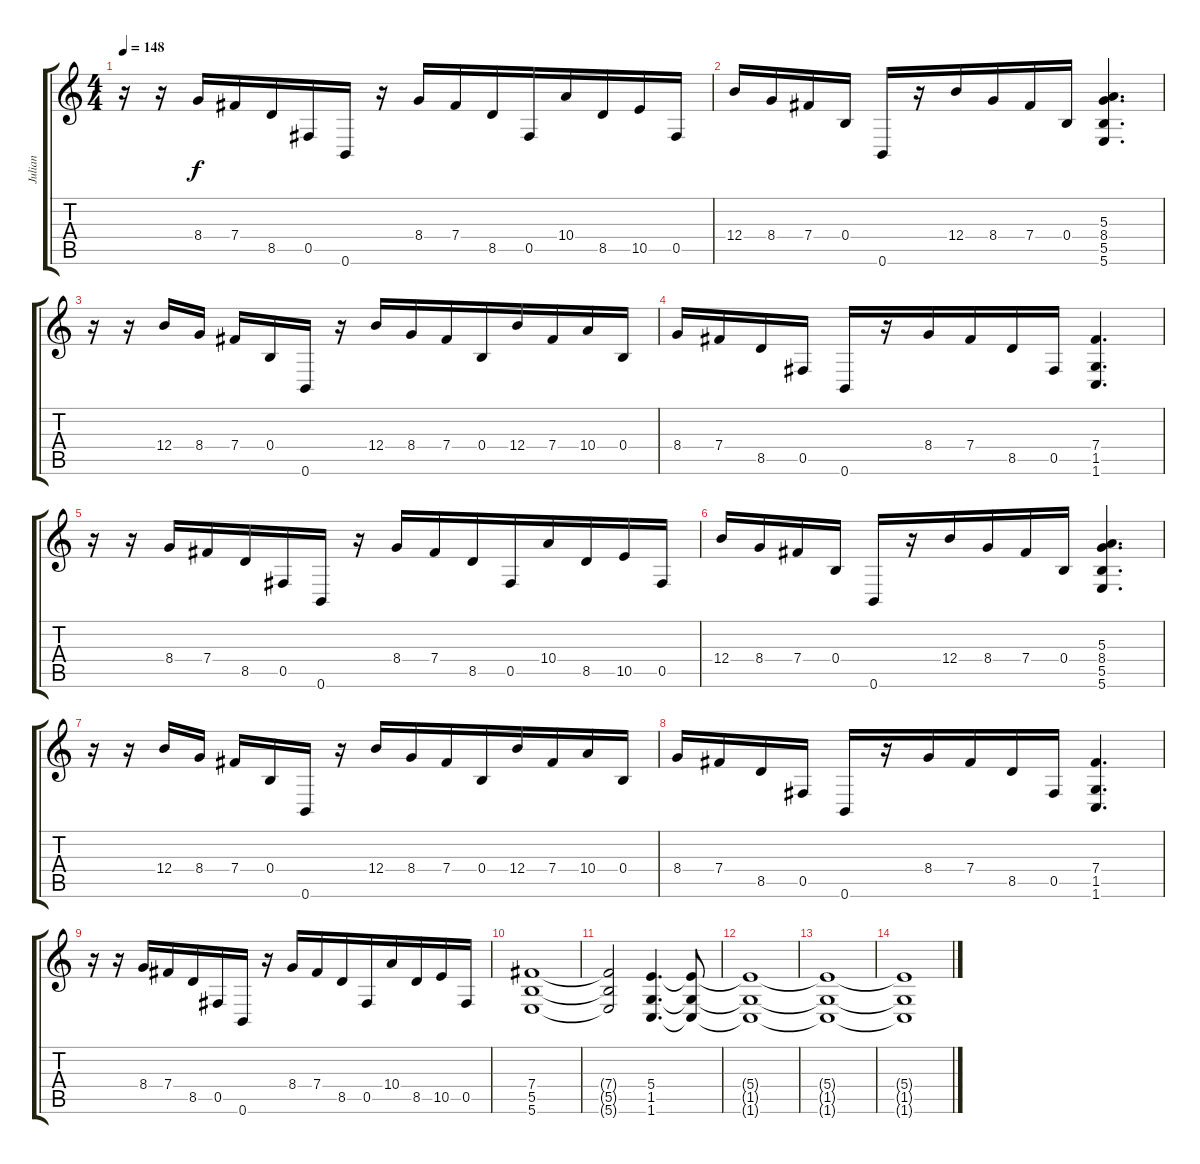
\track ("Julian" "Julian") {instrument overdrivenguitar}
\staff {score tabs}
\tuning (Db4 Ab3 E3 B2 Gb2 B1) {hide}
\ts (4 4)
\tempo 148
\clef g2
\ks c
r.16{dy f beam merge} r.16 8.4.16{beam merge} 7.4.16{beam merge} 8.5.16{beam merge} 0.5.16 0.6.16 r.16 8.4.16{beam merge} 7.4.16{beam merge} 8.5.16{beam merge} 0.5.16{beam merge} 10.4.16 8.5.16{beam merge} 10.5.16 0.5.16 |
12.4.16 8.4.16 7.4.16 0.4.16 0.6.16 r.16{beam merge} 12.4.16 8.4.16{beam merge} 7.4.16 0.4.16{beam merge} (5.3 8.4 5.5 5.6).4{d} |
r.16 r.16 12.4.16 8.4.16 7.4.16 0.4.16 0.6.16 r.16{beam merge} 12.4.16 8.4.16{beam merge} 7.4.16 0.4.16{beam merge} 12.4.16 7.4.16{beam merge} 10.4.16 0.4.16 |
8.4.16{beam merge} 7.4.16{beam merge} 8.5.16{beam merge} 0.5.16 0.6.16 r.16 8.4.16{beam merge} 7.4.16{beam merge} 8.5.16{beam merge} 0.5.16 (7.4 1.5 1.6).4{d} |
r.16{beam merge} r.16 8.4.16{beam merge} 7.4.16{beam merge} 8.5.16{beam merge} 0.5.16 0.6.16 r.16 8.4.16{beam merge} 7.4.16{beam merge} 8.5.16{beam merge} 0.5.16{beam merge} 10.4.16 8.5.16{beam merge} 10.5.16 0.5.16 |
12.4.16 8.4.16 7.4.16 0.4.16 0.6.16 r.16{beam merge} 12.4.16 8.4.16{beam merge} 7.4.16 0.4.16{beam merge} (5.3 8.4 5.5 5.6).4{d} |
r.16 r.16 12.4.16 8.4.16 7.4.16 0.4.16 0.6.16 r.16{beam merge} 12.4.16 8.4.16{beam merge} 7.4.16 0.4.16{beam merge} 12.4.16 7.4.16{beam merge} 10.4.16 0.4.16 |
8.4.16{beam merge} 7.4.16{beam merge} 8.5.16{beam merge} 0.5.16 0.6.16 r.16 8.4.16{beam merge} 7.4.16{beam merge} 8.5.16{beam merge} 0.5.16 (7.4 1.5 1.6).4{d} |
r.16{beam merge} r.16 8.4.16{beam merge} 7.4.16{beam merge} 8.5.16{beam merge} 0.5.16 0.6.16 r.16 8.4.16{beam merge} 7.4.16{beam merge} 8.5.16{beam merge} 0.5.16{beam merge} 10.4.16 8.5.16{beam merge} 10.5.16 0.5.16 |
(7.4 5.5 5.6).1 |
(7.4{t} 5.5{t} 5.6{t}).2 (5.4 1.5 1.6).4{d} (5.4{t} 1.5{t} 1.6{t}).8 |
(5.4{t} 1.5{t} 1.6{t}).1 |
(5.4{t} 1.5{t} 1.6{t}).1 |
(5.4{t} 1.5{t} 1.6{t}).1
